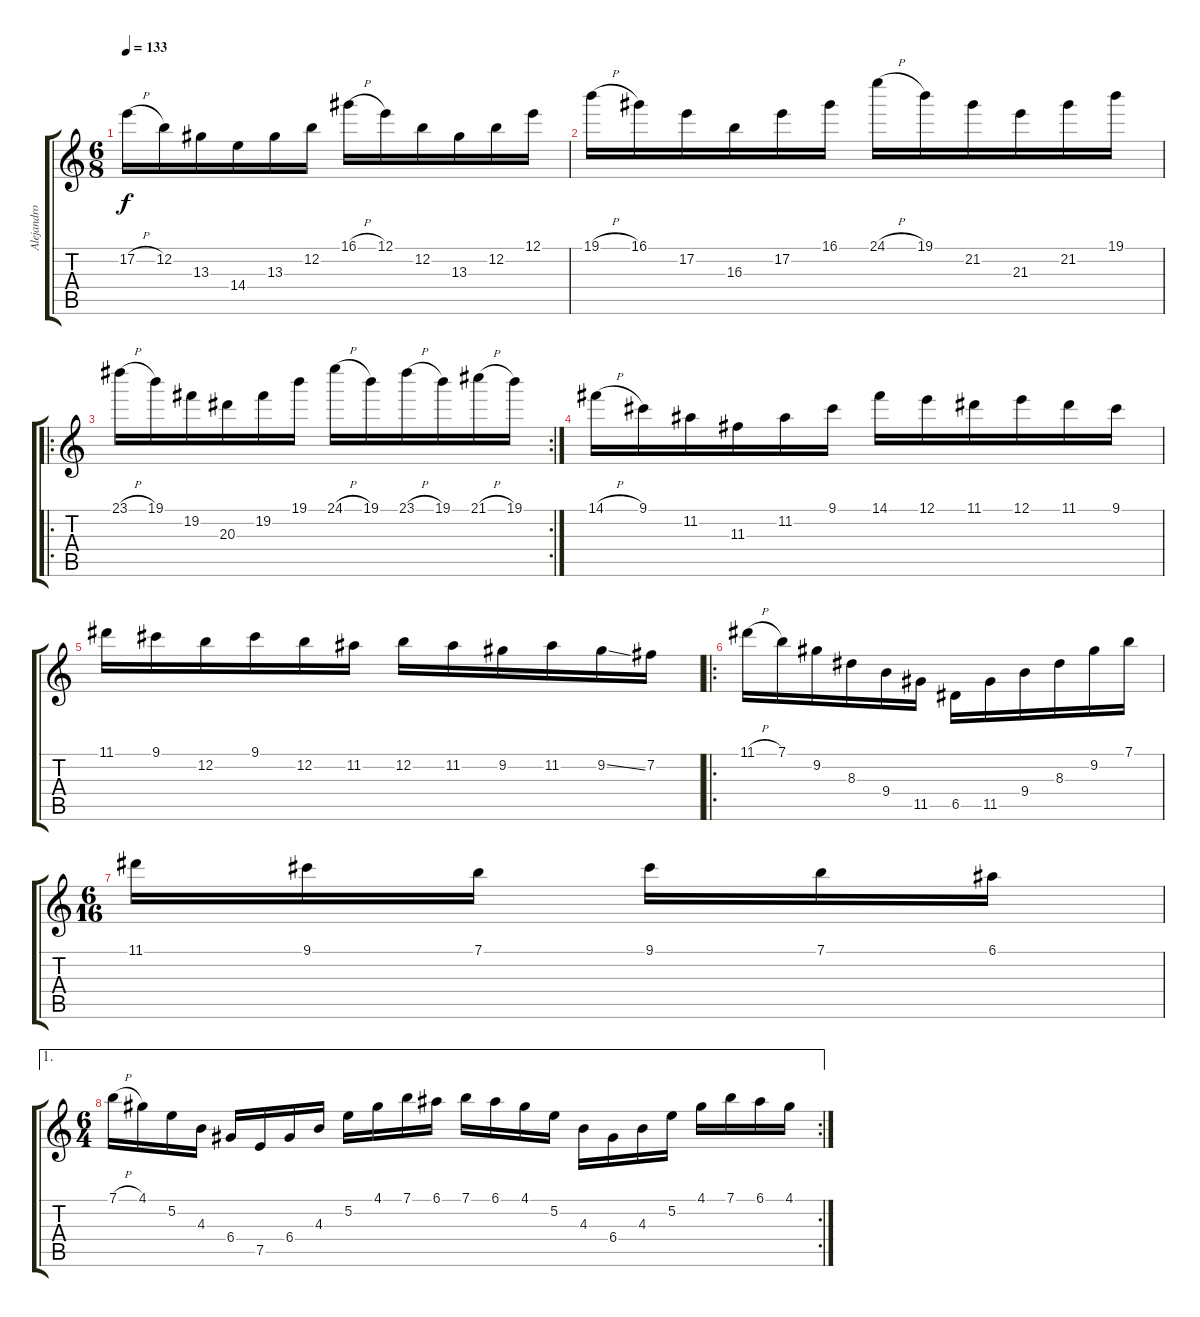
\track ("Alejandro Silva" "Alejandro ") {instrument distortionguitar}
\staff {score tabs}
\tuning (E4 B3 G3 D3 A2 E2) {hide}
\ts (6 8)
\tempo 133
\clef g2
\ks c
17.2{h}.16{dy f} 12.2.16 13.3.16 14.4.16 13.3.16 12.2.16 16.1{h}.16 12.1.16 12.2.16 13.3.16 12.2.16 12.1.16 |
19.1{h}.16 16.1.16 17.2.16 16.3.16 17.2.16 16.1.16 24.1{h}.16 19.1.16 21.2.16 21.3.16 21.2.16 19.1.16 |
\ro
\rc 2
23.1{h}.16 19.1.16 19.2.16 20.3.16 19.2.16 19.1.16 24.1{h}.16 19.1.16 23.1{h}.16 19.1.16 21.1{h}.16 19.1.16 |
14.1{h}.16 9.1.16 11.2.16 11.3.16 11.2.16 9.1.16 14.1.16 12.1.16 11.1.16 12.1.16 11.1.16 9.1.16 |
11.1.16 9.1.16 12.2.16 9.1.16 12.2.16 11.2.16 12.2.16 11.2.16 9.2.16 11.2.16 9.2{ss}.16 7.2.16 |
\ro
11.1{h}.16 7.1.16 9.2.16 8.3.16 9.4.16 11.5.16 6.5.16 11.5.16 9.4.16 8.3.16 9.2.16 7.1.16 |
\ts (6 16)
11.1.16 9.1.16 7.1.16 9.1.16 7.1.16 6.1.16 |
\ae 1
\rc 2
\ts (6 4)
7.1{h}.16 4.1.16 5.2.16 4.3.16 6.4.16 7.5.16 6.4.16 4.3.16 5.2.16 4.1.16 7.1.16 6.1.16 7.1.16 6.1.16 4.1.16 5.2.16 4.3.16 6.4.16 4.3.16 5.2.16 4.1.16 7.1.16 6.1.16 4.1.16
